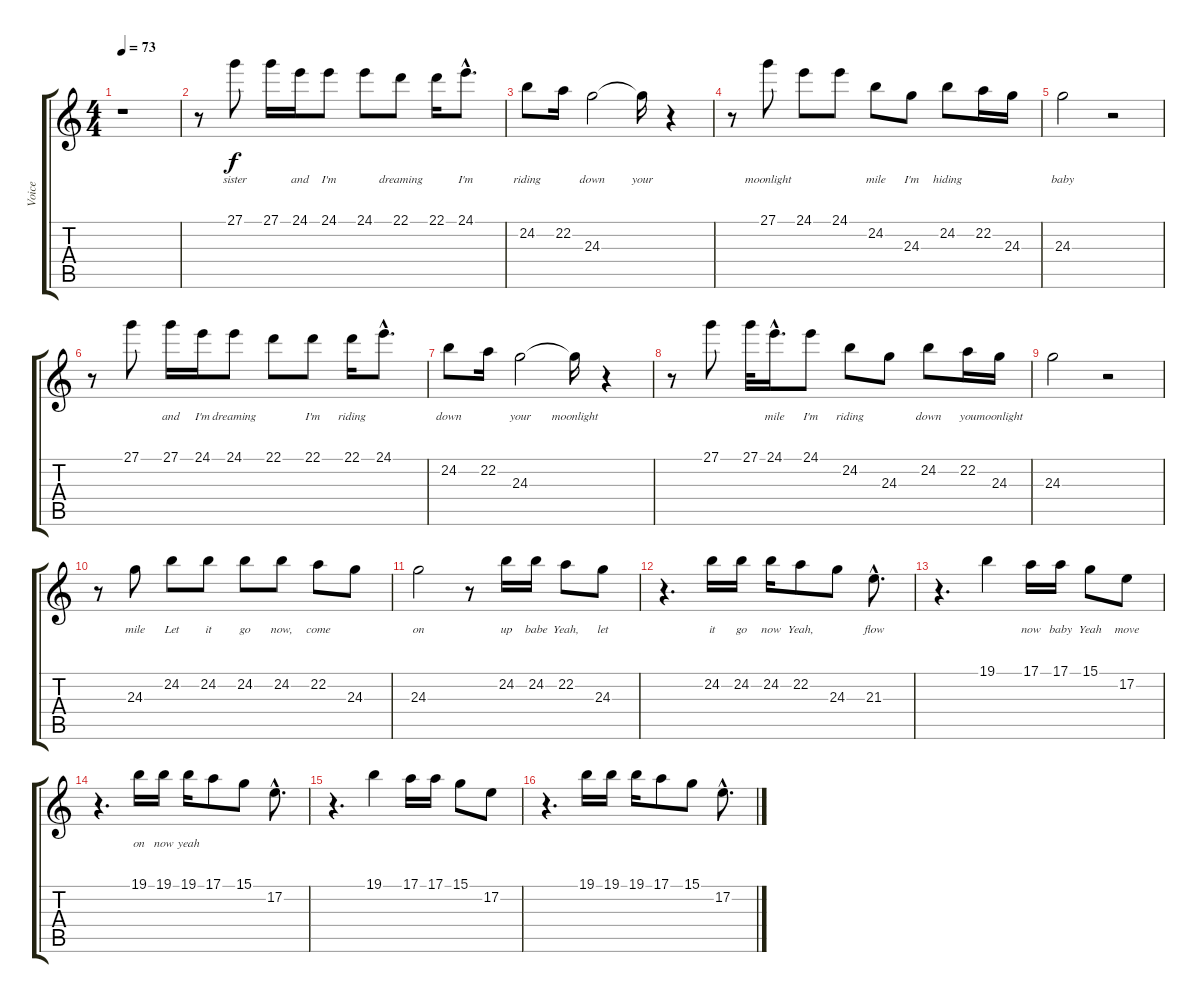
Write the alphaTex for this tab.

\track ("Voice" "Voice") {instrument voiceoohs}
\staff {score tabs}
\tuning (E4 B3 G3 D3 A2 E2) {hide}
\ts (4 4)
\tempo 73
\clef g2
\ks c
r.1{dy f} |
r.8 27.1.8{lyrics (0 "sister") lyrics (1 "") lyrics (2 "") lyrics (3 "") lyrics (4 "")} 27.1.16{lyrics (0 "") lyrics (1 "") lyrics (2 "") lyrics (3 "") lyrics (4 "")} 24.1.16{lyrics (0 "and") lyrics (1 "") lyrics (2 "") lyrics (3 "") lyrics (4 "")} 24.1.8{lyrics (0 "I'm") lyrics (1 "") lyrics (2 "") lyrics (3 "") lyrics (4 "")} 24.1.8{lyrics (0 "") lyrics (1 "") lyrics (2 "") lyrics (3 "") lyrics (4 "")} 22.1.8{lyrics (0 "dreaming") lyrics (1 "") lyrics (2 "") lyrics (3 "") lyrics (4 "")} 22.1.16{lyrics (0 "") lyrics (1 "") lyrics (2 "") lyrics (3 "") lyrics (4 "")} 24.1{hac}.8{d lyrics (0 "I'm") lyrics (1 "") lyrics (2 "") lyrics (3 "") lyrics (4 "")} |
24.2.8{lyrics (0 "riding") lyrics (1 "") lyrics (2 "") lyrics (3 "") lyrics (4 "")} 22.2.16{lyrics (0 "") lyrics (1 "") lyrics (2 "") lyrics (3 "") lyrics (4 "")} 24.3.2{lyrics (0 "down") lyrics (1 "") lyrics (2 "") lyrics (3 "") lyrics (4 "")} 24.3{t}.16{lyrics (0 "your") lyrics (1 "") lyrics (2 "") lyrics (3 "") lyrics (4 "")} r.4 |
r.8 27.1.8{lyrics (0 "moonlight") lyrics (1 "") lyrics (2 "") lyrics (3 "") lyrics (4 "")} 24.1.8{lyrics (0 "") lyrics (1 "") lyrics (2 "") lyrics (3 "") lyrics (4 "")} 24.1.8{lyrics (0 "") lyrics (1 "") lyrics (2 "") lyrics (3 "") lyrics (4 "")} 24.2.8{lyrics (0 "mile") lyrics (1 "") lyrics (2 "") lyrics (3 "") lyrics (4 "")} 24.3.8{lyrics (0 "I'm") lyrics (1 "") lyrics (2 "") lyrics (3 "") lyrics (4 "")} 24.2.8{lyrics (0 "hiding") lyrics (1 "") lyrics (2 "") lyrics (3 "") lyrics (4 "")} 22.2.16{lyrics (0 "") lyrics (1 "") lyrics (2 "") lyrics (3 "") lyrics (4 "")} 24.3.16{lyrics (0 "") lyrics (1 "") lyrics (2 "") lyrics (3 "") lyrics (4 "")} |
24.3.2{lyrics (0 "baby") lyrics (1 "") lyrics (2 "") lyrics (3 "") lyrics (4 "")} r.2 |
r.8 27.1.8{lyrics (0 "") lyrics (1 "") lyrics (2 "") lyrics (3 "") lyrics (4 "")} 27.1.16{lyrics (0 "and") lyrics (1 "") lyrics (2 "") lyrics (3 "") lyrics (4 "")} 24.1.16{lyrics (0 "I'm") lyrics (1 "") lyrics (2 "") lyrics (3 "") lyrics (4 "")} 24.1.8{lyrics (0 "dreaming") lyrics (1 "") lyrics (2 "") lyrics (3 "") lyrics (4 "")} 22.1.8{lyrics (0 "") lyrics (1 "") lyrics (2 "") lyrics (3 "") lyrics (4 "")} 22.1.8{lyrics (0 "I'm") lyrics (1 "") lyrics (2 "") lyrics (3 "") lyrics (4 "")} 22.1.16{lyrics (0 "riding") lyrics (1 "") lyrics (2 "") lyrics (3 "") lyrics (4 "")} 24.1{hac}.8{d lyrics (0 "") lyrics (1 "") lyrics (2 "") lyrics (3 "") lyrics (4 "")} |
24.2.8{lyrics (0 "down") lyrics (1 "") lyrics (2 "") lyrics (3 "") lyrics (4 "")} 22.2.16{lyrics (0 "") lyrics (1 "") lyrics (2 "") lyrics (3 "") lyrics (4 "")} 24.3.2{lyrics (0 "your") lyrics (1 "") lyrics (2 "") lyrics (3 "") lyrics (4 "")} 24.3{t}.16{lyrics (0 "moonlight") lyrics (1 "") lyrics (2 "") lyrics (3 "") lyrics (4 "")} r.4 |
r.8 27.1.8{lyrics (0 "") lyrics (1 "") lyrics (2 "") lyrics (3 "") lyrics (4 "")} 27.1.32{lyrics (0 "") lyrics (1 "") lyrics (2 "") lyrics (3 "") lyrics (4 "")} 24.1{hac}.16{d lyrics (0 "mile") lyrics (1 "") lyrics (2 "") lyrics (3 "") lyrics (4 "")} 24.1.8{lyrics (0 "I'm") lyrics (1 "") lyrics (2 "") lyrics (3 "") lyrics (4 "")} 24.2.8{lyrics (0 "riding") lyrics (1 "") lyrics (2 "") lyrics (3 "") lyrics (4 "")} 24.3.8{lyrics (0 "") lyrics (1 "") lyrics (2 "") lyrics (3 "") lyrics (4 "")} 24.2.8{lyrics (0 "down") lyrics (1 "") lyrics (2 "") lyrics (3 "") lyrics (4 "")} 22.2.16{lyrics (0 "you") lyrics (1 "") lyrics (2 "") lyrics (3 "") lyrics (4 "")} 24.3.16{lyrics (0 "moonlight") lyrics (1 "") lyrics (2 "") lyrics (3 "") lyrics (4 "")} |
24.3.2{lyrics (0 "") lyrics (1 "") lyrics (2 "") lyrics (3 "") lyrics (4 "")} r.2 |
r.8 24.3.8{lyrics (0 "mile") lyrics (1 "") lyrics (2 "") lyrics (3 "") lyrics (4 "")} 24.2.8{lyrics (0 "Let") lyrics (1 "") lyrics (2 "") lyrics (3 "") lyrics (4 "")} 24.2.8{lyrics (0 "it") lyrics (1 "") lyrics (2 "") lyrics (3 "") lyrics (4 "")} 24.2.8{lyrics (0 "go") lyrics (1 "") lyrics (2 "") lyrics (3 "") lyrics (4 "")} 24.2.8{lyrics (0 "now,") lyrics (1 "") lyrics (2 "") lyrics (3 "") lyrics (4 "")} 22.2.8{lyrics (0 "come") lyrics (1 "") lyrics (2 "") lyrics (3 "") lyrics (4 "")} 24.3.8{lyrics (0 "") lyrics (1 "") lyrics (2 "") lyrics (3 "") lyrics (4 "")} |
24.3.2{lyrics (0 "on") lyrics (1 "") lyrics (2 "") lyrics (3 "") lyrics (4 "")} r.8 24.2.16{lyrics (0 "up") lyrics (1 "") lyrics (2 "") lyrics (3 "") lyrics (4 "")} 24.2.16{lyrics (0 "babe") lyrics (1 "") lyrics (2 "") lyrics (3 "") lyrics (4 "")} 22.2.8{lyrics (0 "Yeah,") lyrics (1 "") lyrics (2 "") lyrics (3 "") lyrics (4 "")} 24.3.8{lyrics (0 "let") lyrics (1 "") lyrics (2 "") lyrics (3 "") lyrics (4 "")} |
r.4{d} 24.2.16{lyrics (0 "it") lyrics (1 "") lyrics (2 "") lyrics (3 "") lyrics (4 "")} 24.2.16{lyrics (0 "go") lyrics (1 "") lyrics (2 "") lyrics (3 "") lyrics (4 "")} 24.2.16{lyrics (0 "now") lyrics (1 "") lyrics (2 "") lyrics (3 "") lyrics (4 "")} 22.2.8{lyrics (0 "Yeah,") lyrics (1 "") lyrics (2 "") lyrics (3 "") lyrics (4 "")} 24.3.8{lyrics (0 "") lyrics (1 "") lyrics (2 "") lyrics (3 "") lyrics (4 "")} 21.3{hac}.8{d lyrics (0 "flow") lyrics (1 "") lyrics (2 "") lyrics (3 "") lyrics (4 "")} |
r.4{d} 19.1.4{lyrics (0 "") lyrics (1 "") lyrics (2 "") lyrics (3 "") lyrics (4 "")} 17.1.16{lyrics (0 "now") lyrics (1 "") lyrics (2 "") lyrics (3 "") lyrics (4 "")} 17.1.16{lyrics (0 "baby") lyrics (1 "") lyrics (2 "") lyrics (3 "") lyrics (4 "")} 15.1.8{lyrics (0 "Yeah") lyrics (1 "") lyrics (2 "") lyrics (3 "") lyrics (4 "")} 17.2.8{lyrics (0 "move") lyrics (1 "") lyrics (2 "") lyrics (3 "") lyrics (4 "")} |
r.4{d} 19.1.16{lyrics (0 "on") lyrics (1 "") lyrics (2 "") lyrics (3 "") lyrics (4 "")} 19.1.16{lyrics (0 "now") lyrics (1 "") lyrics (2 "") lyrics (3 "") lyrics (4 "")} 19.1.16{lyrics (0 "yeah") lyrics (1 "") lyrics (2 "") lyrics (3 "") lyrics (4 "")} 17.1.8{lyrics (0 "") lyrics (1 "") lyrics (2 "") lyrics (3 "") lyrics (4 "")} 15.1.8{lyrics (0 "") lyrics (1 "") lyrics (2 "") lyrics (3 "") lyrics (4 "")} 17.2{hac}.8{d lyrics (0 "") lyrics (1 "") lyrics (2 "") lyrics (3 "") lyrics (4 "")} |
r.4{d} 19.1.4{lyrics (0 "") lyrics (1 "") lyrics (2 "") lyrics (3 "") lyrics (4 "")} 17.1.16{lyrics (0 "") lyrics (1 "") lyrics (2 "") lyrics (3 "") lyrics (4 "")} 17.1.16{lyrics (0 "") lyrics (1 "") lyrics (2 "") lyrics (3 "") lyrics (4 "")} 15.1.8{lyrics (0 "") lyrics (1 "") lyrics (2 "") lyrics (3 "") lyrics (4 "")} 17.2.8{lyrics (0 "") lyrics (1 "") lyrics (2 "") lyrics (3 "") lyrics (4 "")} |
r.4{d} 19.1.16{lyrics (0 "") lyrics (1 "") lyrics (2 "") lyrics (3 "") lyrics (4 "")} 19.1.16{lyrics (0 "") lyrics (1 "") lyrics (2 "") lyrics (3 "") lyrics (4 "")} 19.1.16{lyrics (0 "") lyrics (1 "") lyrics (2 "") lyrics (3 "") lyrics (4 "")} 17.1.8{lyrics (0 "") lyrics (1 "") lyrics (2 "") lyrics (3 "") lyrics (4 "")} 15.1.8{lyrics (0 "") lyrics (1 "") lyrics (2 "") lyrics (3 "") lyrics (4 "")} 17.2{hac}.8{d lyrics (0 "") lyrics (1 "") lyrics (2 "") lyrics (3 "") lyrics (4 "")}
